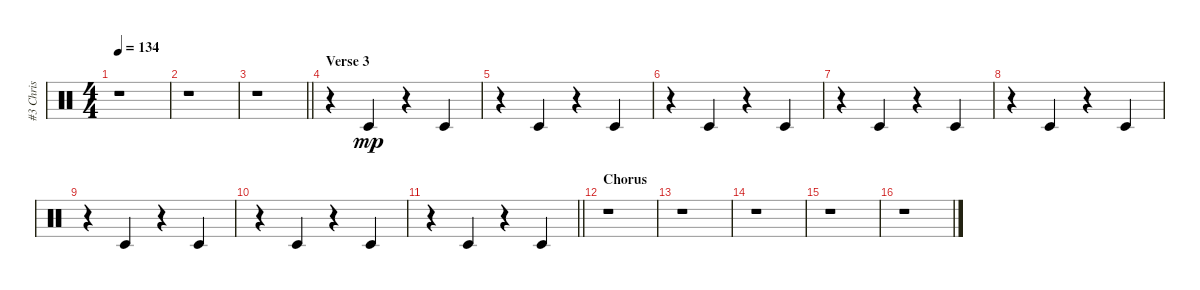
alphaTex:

\track ("#3 Chris" "#3 Chris") {instrument percussion}
\staff {score}
\articulation defaults
\ts (4 4)
\tempo 134
\clef neutral
\ks c
r.1{dy mp} |
r.1 |
\barLineRight lightlight
r.1 |
\section ("" "Verse 3")
r.4 "Timbale low (hit)".4 r.4 "Timbale low (hit)".4 |
r.4 "Timbale low (hit)".4 r.4 "Timbale low (hit)".4 |
r.4 "Timbale low (hit)".4 r.4 "Timbale low (hit)".4 |
r.4 "Timbale low (hit)".4 r.4 "Timbale low (hit)".4 |
r.4 "Timbale low (hit)".4 r.4 "Timbale low (hit)".4 |
r.4 "Timbale low (hit)".4 r.4 "Timbale low (hit)".4 |
r.4 "Timbale low (hit)".4 r.4 "Timbale low (hit)".4 |
\barLineRight lightlight
r.4 "Timbale low (hit)".4 r.4 "Timbale low (hit)".4 |
\section ("" "Chorus")
r.1 |
r.1 |
r.1 |
r.1 |
r.1
